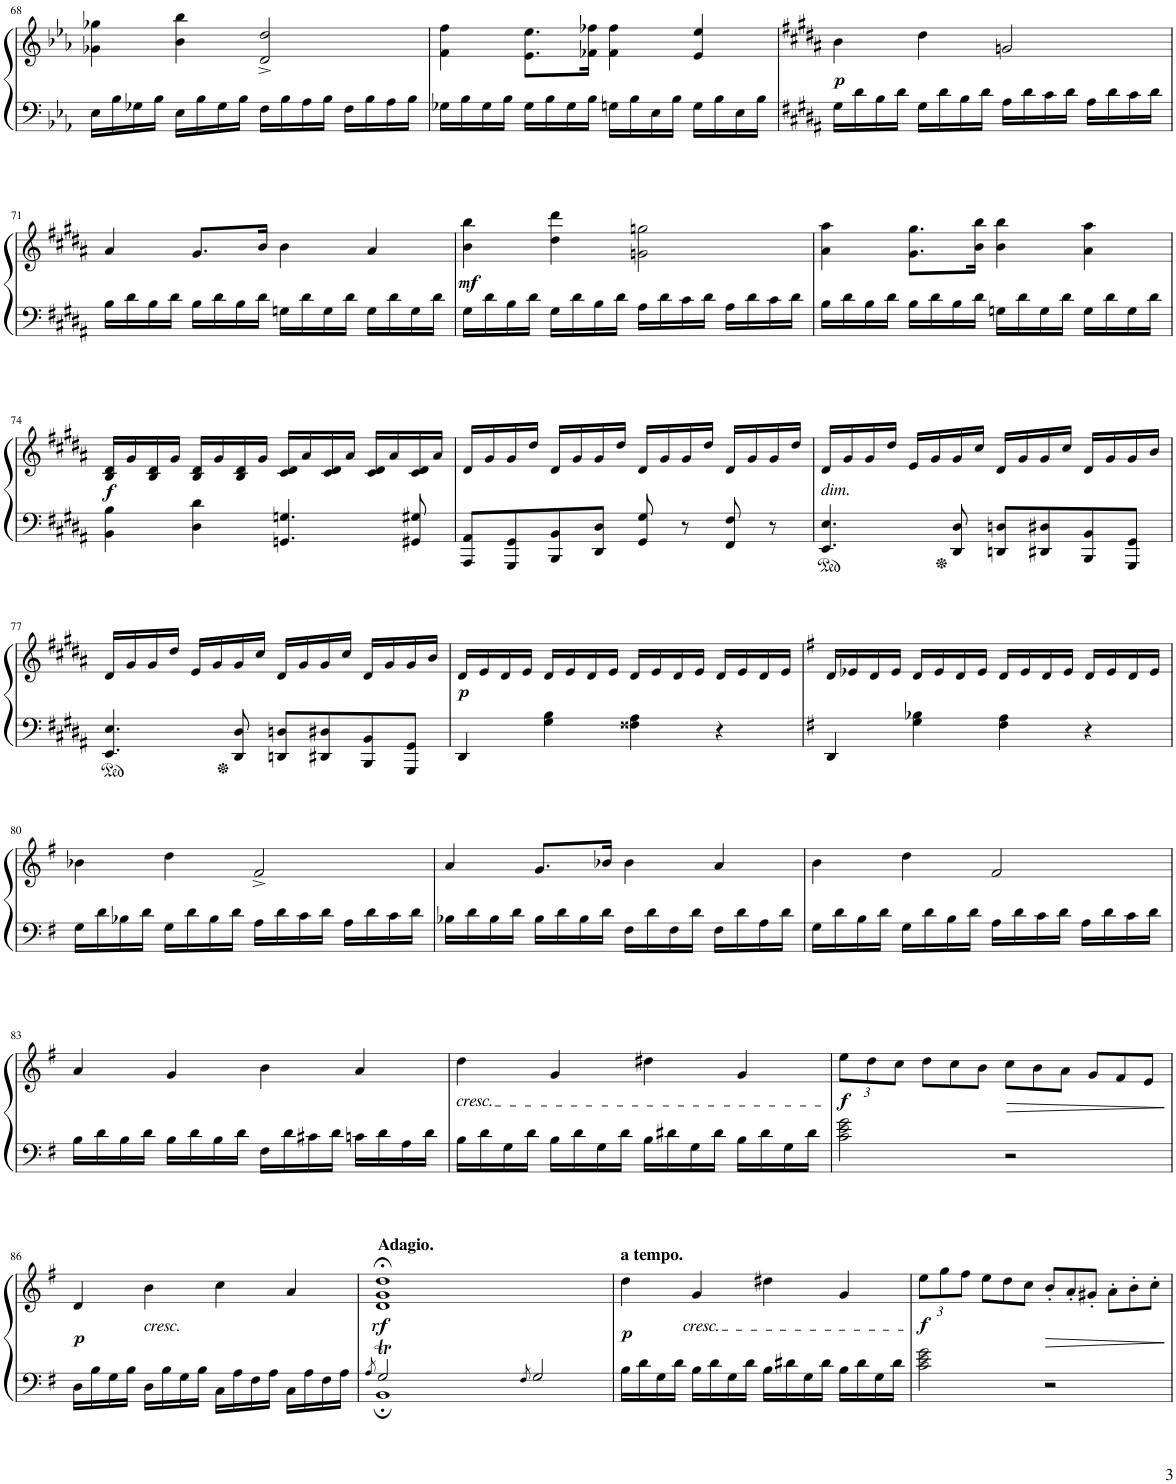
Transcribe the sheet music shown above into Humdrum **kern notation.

**kern	**kern	**dynam
*part1	*part1	*part1
*staff2	*staff1	*staff1/2
*I"Piano	*	*
*I'Pno.	*	*
!!LO:PB:g=z
*clefF4	*clefG2	*
*k[b-e-a-]	*k[b-e-a-]	*
*M4/4	*M4/4	*
*met(c)	*met(c)	*
=68	=68	=68
16E-\LL	4g-X\ 4gg-X\	.
16B-\	.	.
16G-X\	.	.
16B-\JJ	.	.
16E-\LL	4b-\ 4bb-\	.
16B-\	.	.
16G-\	.	.
16B-\JJ	.	.
16F\LL	2d/^ 2dd/^	.
16B-\	.	.
16A-\	.	.
16B-\JJ	.	.
16F\LL	.	.
16B-\	.	.
16A-\	.	.
16B-\JJ	.	.
=69	=69	=69
16G-X\LL	4f\ 4ff\	.
16B-\	.	.
16G-\	.	.
16B-\JJ	.	.
16G-\LL	8.e-\ 8.ee-\L	.
16B-\	.	.
16G-\	.	.
16B-\JJ	16f-X\ 16ff-X\Jk	.
16Gn\LL	4f-\ 4ff-\	.
16B-\	.	.
16E-\	.	.
16B-\JJ	.	.
16G\LL	4e-/ 4ee-/	.
16B-\	.	.
16E-\	.	.
16B-\JJ	.	.
=70	=70	=70
*k[f#c#g#d#a#]	*k[f#c#g#d#a#]	*
!	!	!LO:DY:b
16G#\LL	4b\	p
16d#\	.	.
16B\	.	.
16d#\JJ	.	.
16G#\LL	4dd#\	.
16d#\	.	.
16B\	.	.
16d#\JJ	.	.
16A#\LL	2gn/	.
16d#\	.	.
16c#\	.	.
16d#\JJ	.	.
16A#\LL	.	.
16d#\	.	.
16c#\	.	.
16d#\JJ	.	.
!!LO:LB:g=z
=71	=71	=71
16B\LL	4a#/	.
16d#\	.	.
16B\	.	.
16d#\JJ	.	.
16B\LL	8.g#/L	.
16d#\	.	.
16B\	.	.
16d#\JJ	16b/Jk	.
16Gn\LL	4b\	.
16d#\	.	.
16G\	.	.
16d#\JJ	.	.
16G\LL	4a#/	.
16d#\	.	.
16G\	.	.
16d#\JJ	.	.
=72	=72	=72
!	!	!LO:DY:b
16G#\LL	4b\ 4bb\	mf
16d#\	.	.
16B\	.	.
16d#\JJ	.	.
16G#\LL	4dd#\ 4ddd#\	.
16d#\	.	.
16B\	.	.
16d#\JJ	.	.
16A#\LL	2gn\ 2ggn\	.
16d#\	.	.
16c#\	.	.
16d#\JJ	.	.
16A#\LL	.	.
16d#\	.	.
16c#\	.	.
16d#\JJ	.	.
=73	=73	=73
16B\LL	4a#\ 4aa#\	.
16d#\	.	.
16B\	.	.
16d#\JJ	.	.
16B\LL	8.g#\ 8.gg#\L	.
16d#\	.	.
16B\	.	.
16d#\JJ	16b\ 16bb\Jk	.
16Gn\LL	4b\ 4bb\	.
16d#\	.	.
16G\	.	.
16d#\JJ	.	.
16G\LL	4a#\ 4aa#\	.
16d#\	.	.
16G\	.	.
16d#\JJ	.	.
!!LO:LB:g=z
=74	=74	=74
!	!	!LO:DY:b
4BB\ 4B\	16B/ 16d#/LL	f
.	16g#/	.
.	16B/ 16d#/	.
.	16g#/JJ	.
4D#\ 4d#\	16B/ 16d#/LL	.
.	16g#/	.
.	16B/ 16d#/	.
.	16g#/JJ	.
4.GGn/ 4.Gn/	16c#/ 16d#/LL	.
.	16a#/	.
.	16c#/ 16d#/	.
.	16a#/JJ	.
.	16c#/ 16d#/LL	.
.	16a#/	.
8GG#X/ 8G#X/	16c#/ 16d#/	.
.	16a#/JJ	.
=75	=75	=75
8AAA#/ 8AA#/L	16d#/LL	.
.	16g#/	.
8GGG#/ 8GG#/	16g#/	.
.	16dd#/JJ	.
8BBB/ 8BB/	16d#/LL	.
.	16g#/	.
8DD#/ 8D#/J	16g#/	.
.	16dd#/JJ	.
8GG#/ 8G#/	16d#/LL	.
.	16g#/	.
8r	16g#/	.
.	16dd#/JJ	.
8FF#/ 8F#/	16d#/LL	.
.	16g#/	.
8r	16g#/	.
.	16dd#/JJ	.
=76	=76	=76
*^	*	*
!	!	!LO:TX:b:i:t=dim.	!
4.EE/ 4.E/	4ryy	16d#/LL	.
.	.	16g#/	.
.	.	16g#/	.
.	.	16dd#/JJ	.
.	2.ryy	16e/LL	.
.	.	16g#/	.
8DD#/ 8D#/	.	16g#/	.
.	.	16cc#/JJ	.
8DDn/ 8Dn/L	.	16d#/LL	.
.	.	16g#/	.
8DD#X/ 8D#X/	.	16g#/	.
.	.	16cc#/JJ	.
8BBB/ 8BB/	.	16d#/LL	.
.	.	16g#/	.
8GGG#/ 8GG#/J	.	16g#/	.
.	.	16b/JJ	.
!!LO:LB:g=z
=77	=77	=77	=77
4.EE/ 4.E/	4ryy	16d#/LL	.
.	.	16g#/	.
.	.	16g#/	.
.	.	16dd#/JJ	.
.	2.ryy	16e/LL	.
.	.	16g#/	.
8DD#/ 8D#/	.	16g#/	.
.	.	16cc#/JJ	.
8DDn/ 8Dn/L	.	16d#/LL	.
.	.	16g#/	.
8DD#X/ 8D#X/	.	16g#/	.
.	.	16cc#/JJ	.
8BBB/ 8BB/	.	16d#/LL	.
.	.	16g#/	.
8GGG#/ 8GG#/J	.	16g#/	.
.	.	16b/JJ	.
*v	*v	*	*
=78	=78	=78
!	!	!LO:DY:b
4DD#/	16d#/LL	p
.	16e/	.
.	16d#/	.
.	16e/JJ	.
4G#\ 4B\	16d#/LL	.
.	16e/	.
.	16d#/	.
.	16e/JJ	.
4F##X\ 4A#\	16d#/LL	.
.	16e/	.
.	16d#/	.
.	16e/JJ	.
4r	16d#/LL	.
.	16e/	.
.	16d#/	.
.	16e/JJ	.
=79	=79	=79
*k[f#]	*k[f#]	*
4DD/	16d/LL	.
.	16e-X/	.
.	16d/	.
.	16e-/JJ	.
4G\ 4B-X\	16d/LL	.
.	16e-/	.
.	16d/	.
.	16e-/JJ	.
4F#\ 4A\	16d/LL	.
.	16e-/	.
.	16d/	.
.	16e-/JJ	.
4r	16d/LL	.
.	16e-/	.
.	16d/	.
.	16e-/JJ	.
!!LO:LB:g=z
=80	=80	=80
16G\LL	4b-X\	.
16d\	.	.
16B-X\	.	.
16d\JJ	.	.
16G\LL	4dd\	.
16d\	.	.
16B-\	.	.
16d\JJ	.	.
16A\LL	2f#^/	.
16d\	.	.
16c\	.	.
16d\JJ	.	.
16A\LL	.	.
16d\	.	.
16c\	.	.
16d\JJ	.	.
=81	=81	=81
16B-X\LL	4a/	.
16d\	.	.
16B-\	.	.
16d\JJ	.	.
16B-\LL	8.g/L	.
16d\	.	.
16B-\	.	.
16d\JJ	16b-X/Jk	.
16F#\LL	4b-\	.
16d\	.	.
16F#\	.	.
16d\JJ	.	.
16F#\LL	4a/	.
16d\	.	.
16A\	.	.
16d\JJ	.	.
=82	=82	=82
16G\LL	4b\	.
16d\	.	.
16B\	.	.
16d\JJ	.	.
16G\LL	4dd\	.
16d\	.	.
16B\	.	.
16d\JJ	.	.
16A\LL	2f#/	.
16d\	.	.
16c\	.	.
16d\JJ	.	.
16A\LL	.	.
16d\	.	.
16c\	.	.
16d\JJ	.	.
!!LO:LB:g=z
=83	=83	=83
16B\LL	4a/	.
16d\	.	.
16B\	.	.
16d\JJ	.	.
16B\LL	4g/	.
16d\	.	.
16B\	.	.
16d\JJ	.	.
16F#\LL	4b\	.
16d\	.	.
16c#X\	.	.
16d\JJ	.	.
16cn\LL	4a/	.
16d\	.	.
16A\	.	.
16d\JJ	.	.
=84	=84	=84
!	!LO:TX:b:i:t=cresc.	!
16B\LL	4dd\	.
16d\	.	.
16G\	.	.
16d\JJ	.	.
16B\LL	4g/	.
16d\	.	.
16G\	.	.
16d\JJ	.	.
16B\LL	4dd#X\	.
16d#X\	.	.
16G\	.	.
16d#\JJ	.	.
16B\LL	4g/	.
16d#\	.	.
16G\	.	.
16d#\JJ	.	.
=85	=85	=85
*	*Xbrackettup	*
!	!	!LO:DY:b
2c\ 2e\ 2g\	12ee\L	f
.	12dd\	.
.	12cc\J	.
.	12dd\L	.
.	12cc\	.
.	12b\J	.
!	!	!LO:HP:b
2r	12cc\L	>
.	12b\	.
.	12a\J	.
.	12g/L	.
.	12f#/	.
.	12e/J	.
.	.	]
!!LO:LB:g=z
=86	=86	=86
!	!	!LO:DY:b
16D\LL	4d/	p
16B\	.	.
16G\	.	.
16B\JJ	.	.
!	!LO:TX:b:i:t=cresc.	!
16D\LL	4b\	.
16B\	.	.
16G\	.	.
16B\JJ	.	.
16C\LL	4cc\	.
16A\	.	.
16F#\	.	.
16A\JJ	.	.
16C\LL	4a/	.
16A\	.	.
16F#\	.	.
16A\JJ	.	.
=87	=87	=87
8qA/	.	.
*^	*	*
*	*^	*	*
!	!	!	!LO:TX:a:B:t=Adagio.	!
!	!	!	!	!LO:DY:b
2GT/	1BB;	32A!LLL	1d;< 1g;< 1dd;<	rf
.	.	32G!	.	.
.	.	32A!	.	.
.	.	32G!	.	.
.	.	32A!	.	.
.	.	32G!	.	.
.	.	32A!	.	.
.	.	32G!JJJ	.	.
.	.	32A!LLL	.	.
.	.	32G!	.	.
.	.	32F#!JJJ	.	.
.	.	[2G;<!	.	.
8qF#/	.	.	.	.
2G/	.	.	.	.
.	.	32G!KKL_	.	.
.	.	8G!J]	.	.
=88	=88	=88	=88	=88
!	!	!	!LO:TX:a:B:t=a tempo.	!
!	!	!	!	!LO:DY:b
*v	*v	*v	*	*
16B\LL	4dd\	p
16d\	.	.
16G\	.	.
16d\JJ	.	.
!	!LO:TX:b:i:t=cresc.	!
16B\LL	4g/	.
16d\	.	.
16G\	.	.
16d\JJ	.	.
16B\LL	4dd#X\	.
16d#X\	.	.
16G\	.	.
16d#\JJ	.	.
16B\LL	4g/	.
16d#\	.	.
16G\	.	.
16d#\JJ	.	.
=89	=89	=89
!	!	!LO:DY:b
2c\ 2e\ 2g\	12ee\L	f
.	12gg\	.
.	12ff#\J	.
.	12ee\L	.
.	12dd\	.
.	12cc\J	.
!	!	!LO:HP:b
2r	12b'/L	>
.	12a'/	.
.	12g#X'/J	.
.	12a'\L	.
.	12b'\	.
.	12cc'\J	.
.	.	]
=	=	=
*-	*-	*-
